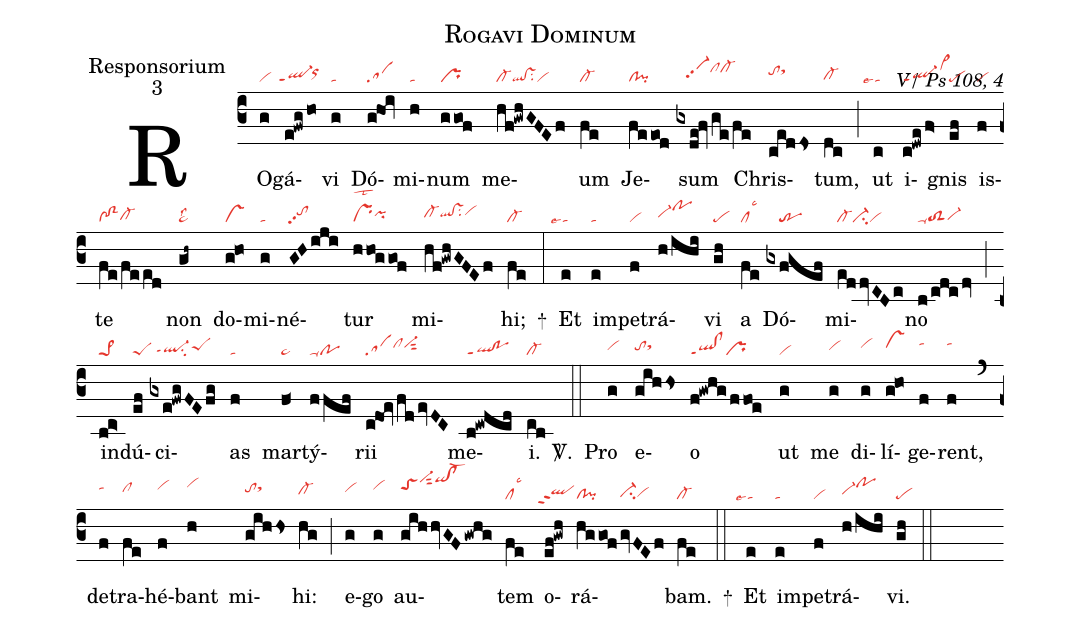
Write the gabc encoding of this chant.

name:Rogavi Dominum;
office-part:Responsorium;
mode:3;
commentary:V/ Ps 108, 4;
nabc-lines:1;
%%
(c3)
RO(g|vi)gá(e!fwg/ho|``ql-ppt1`orhi)vi(g|ta) Dó(ghOi|sa)mi(h|ta)num(ggof|pr) me(hf!gwhGFEf|cl-ql!vssu2vi)um(fe|cl-) Je(feeod|cl!pi)sum(gxde!fv/ge/fe|///vi-hhpp2clhjcl-hj) Chris(cedds|tohisthj)tum,(dc|cl-hg) (;)
ut(c|```talse4) i(c!dwe/f>|ql-ppt1vi>hk)gnis(ef|pe) is(f|vi)te(fe/feed|cl!clScl-hg) non(gh~|ta>lss2) do(g!ho|vs)mi(g|ta)né(GHiji|tohipp2)tur(hhoggof|prlst2pihh) mi(hf!gwhGFEf|cl-hhqlhh!vshhsu2vihi)hi;(fe|cl-) +(:)
Et(e|```talse4) im(e|ta)pe(f|vi)trá(h/ihi|vi-hhpohk)vi(gh|pe) a(fe|cllsc3) Dó(gxfgef|////tr)mi(eddvCBc|cl-ci-vi)no(b/cdc/dv|ta-toS2vi-hg) (;)
in(bc>|pe>1)dú(ef|peS)ci(gxe!fwgFE/fg|//ql-hgppt1su2peShh)as(f|ta) mar(f<|ta>)tý(ffef|ta-po)r{ii}(cdOe/fd/evDC|saclhivi-hisut2) me(b!cwdcd|ql!poppt1)i.(cb|cl-) <sp>V/</sp>.(::)
Pro(g|vihh) e(gihhs|tohhsthi)o(f!gwhg/ffoe|ql!clppt1pr) ut(g|vi) me(g|vihh) di(g|vihi)lí(g!ho|vshi)ge(f|tahj)rent,(f|tahj) (`)
de(f|tahj)tra(fe|clhi)hé(f|vihj)bant(h|vihk) mi(gihhs|tohisthj)hi:(hg|cl-hh) (;)
e(g|vihi)go(g|vihj) au(gihhvGF/gwhg|toShjvi-hmsut2qihm!cl-hm)tem(fe|cllsc3) o(ef!gwh|``qlhhppt2)rá(hggof/|cl!pi|gvFEf|ci-hgvihg)bam.(fe|cl-) +(::)
Et(e|```talse4) im(e|ta)pe(f|vi)trá(h/ihi|vi-hhpohk)vi.(gh|pe) (::)
